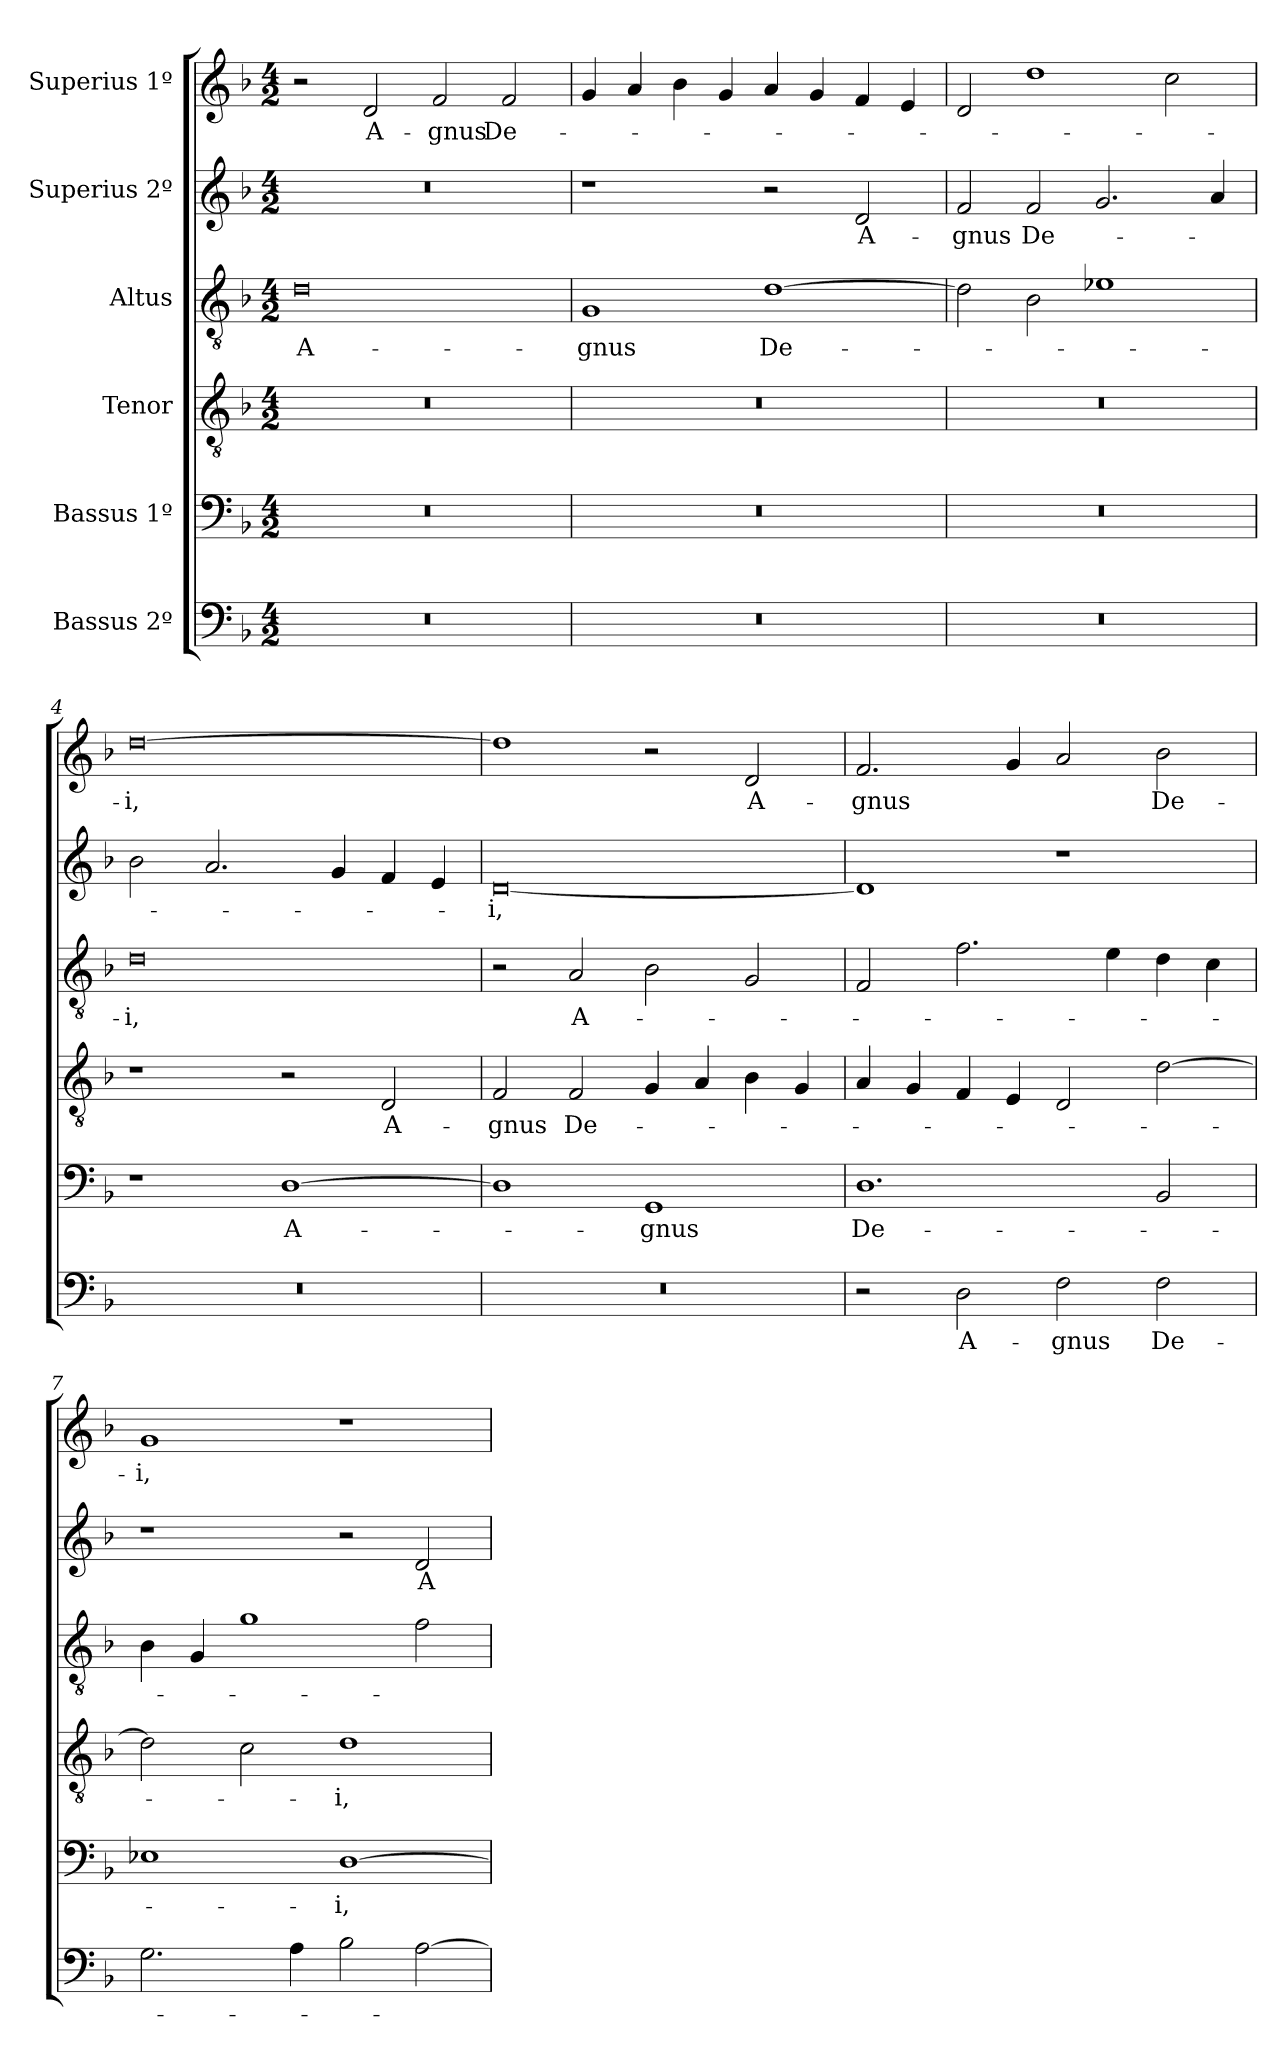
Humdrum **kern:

**kern	**text	**kern	**text	**kern	**text	**kern	**text	**kern	**text	**kern	**text
*part6	*part6	*part5	*part5	*part4	*part4	*part3	*part3	*part2	*part2	*part1	*part1
*staff6	*staff6	*staff5	*staff5	*staff4	*staff4	*staff3	*staff3	*staff2	*staff2	*staff1	*staff1
*I"Bassus 2º	*	*I"Bassus 1º	*	*I"Tenor	*	*I"Altus	*	*I"Superius 2º	*	*I"Superius 1º	*
*clefF4	*	*clefF4	*	*clefGv2	*	*clefGv2	*	*clefG2	*	*clefG2	*
*k[b-]	*	*k[b-]	*	*k[b-]	*	*k[b-]	*	*k[b-]	*	*k[b-]	*
*M4/2	*	*M4/2	*	*M4/2	*	*M4/2	*	*M4/2	*	*M4/2	*
=1	=1	=1	=1	=1	=1	=1	=1	=1	=1	=1	=1
0r	.	0r	.	0r	.	0d\	A-	0r	.	2r	.
.	.	.	.	.	.	.	.	.	.	2d/	A-
.	.	.	.	.	.	.	.	.	.	2f/	-gnus
.	.	.	.	.	.	.	.	.	.	2f/	De-
=2	=2	=2	=2	=2	=2	=2	=2	=2	=2	=2	=2
0r	.	0r	.	0r	.	1G/	-gnus	1r	.	4g/	.
.	.	.	.	.	.	.	.	.	.	4a/	.
.	.	.	.	.	.	.	.	.	.	4b-\	.
.	.	.	.	.	.	.	.	.	.	4g/	.
.	.	.	.	.	.	[1d\	De-	2r	.	4a/	.
.	.	.	.	.	.	.	.	.	.	4g/	.
.	.	.	.	.	.	.	.	2d/	A-	4f/	.
.	.	.	.	.	.	.	.	.	.	4e/	.
=3	=3	=3	=3	=3	=3	=3	=3	=3	=3	=3	=3
0r	.	0r	.	0r	.	2d\]	.	2f/	-gnus	2d/	.
.	.	.	.	.	.	2B-\	.	2f/	De-	1dd\	.
.	.	.	.	.	.	1e-X\	.	2.g/	.	.	.
.	.	.	.	.	.	.	.	.	.	2cc\	.
.	.	.	.	.	.	.	.	4a/	.	.	.
=4	=4	=4	=4	=4	=4	=4	=4	=4	=4	=4	=4
0r	.	1r	.	1r	.	0d\	-i,	2b-\	.	[0dd\	-i,
.	.	.	.	.	.	.	.	2.a/	.	.	.
.	.	[1D\	A-	2r	.	.	.	.	.	.	.
.	.	.	.	.	.	.	.	4g/	.	.	.
.	.	.	.	2D/	A-	.	.	4f/	.	.	.
.	.	.	.	.	.	.	.	4e/	.	.	.
=5	=5	=5	=5	=5	=5	=5	=5	=5	=5	=5	=5
0r	.	1D\]	.	2F/	-gnus	2r	.	[0d/	-i,	1dd\]	.
.	.	.	.	2F/	De-	2A/	A-	.	.	.	.
.	.	1GG/	-gnus	4G/	.	2B-\	.	.	.	2r	.
.	.	.	.	4A/	.	.	.	.	.	.	.
.	.	.	.	4B-\	.	2G/	.	.	.	2d/	A-
.	.	.	.	4G/	.	.	.	.	.	.	.
=6	=6	=6	=6	=6	=6	=6	=6	=6	=6	=6	=6
2r	.	1.D\	De-	4A/	.	2F/	.	1d/]	.	2.f/	-gnus
.	.	.	.	4G/	.	.	.	.	.	.	.
2D\	A-	.	.	4F/	.	2.f\	.	.	.	.	.
.	.	.	.	4E/	.	.	.	.	.	4g/	.
2F\	-gnus	.	.	2D/	.	.	.	1r	.	2a/	.
.	.	.	.	.	.	4e\	.	.	.	.	.
2F\	De-	2BB-/	.	[2d\	.	4d\	.	.	.	2b-\	De-
.	.	.	.	.	.	4c\	.	.	.	.	.
=7	=7	=7	=7	=7	=7	=7	=7	=7	=7	=7	=7
2.G\	.	1E-X\	.	2d\]	.	4B-\	.	1r	.	1g/	-i,
.	.	.	.	.	.	4G/	.	.	.	.	.
.	.	.	.	2c\	.	1g\	.	.	.	.	.
4A\	.	.	.	.	.	.	.	.	.	.	.
2B-\	.	[1D\	-i,	1d\	-i,	.	.	2r	.	1r	.
[2A\	.	.	.	.	.	2f\	.	2d/	A-	.	.
=	=	=	=	=	=	=	=	=	=	=	=
*-	*-	*-	*-	*-	*-	*-	*-	*-	*-	*-	*-
